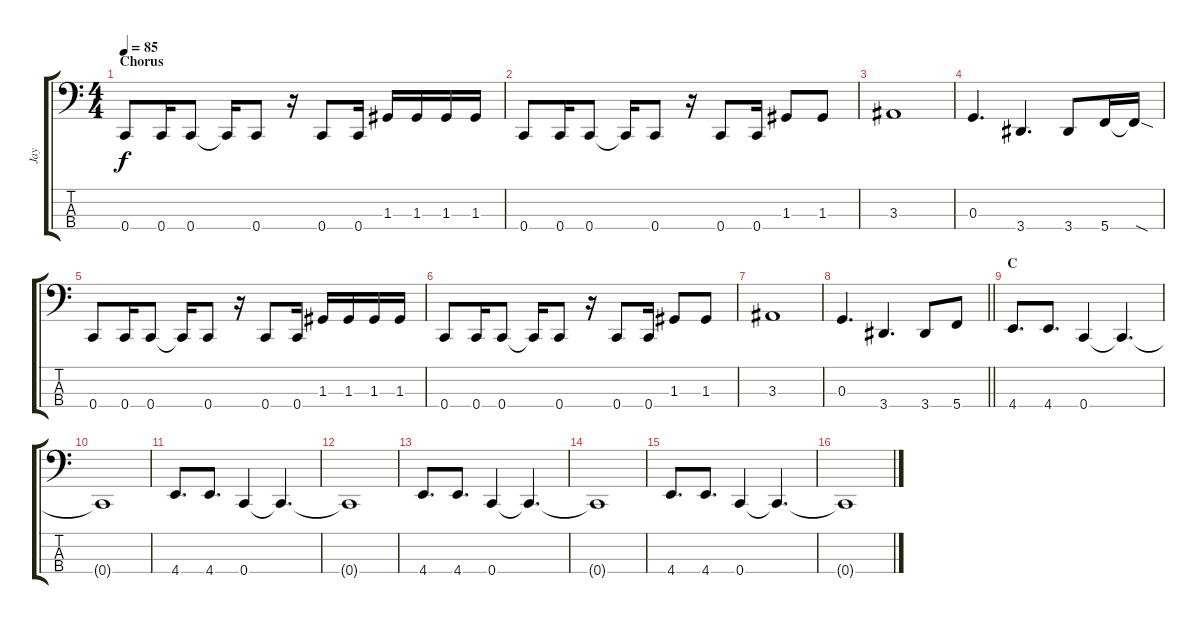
\track ("Jay" "Jay") {instrument electricbasspick}
\staff {score tabs}
\tuning (F2 C2 G1 C1) {hide}
\ts (4 4)
\section ("" "Chorus")
\tempo 85
\clef f4
\ks c
0.4.8{dy f} 0.4.16 0.4.8 0.4{t}.16 0.4.8 r.16 0.4.8 0.4.16 1.3.16 1.3.16 1.3.16 1.3.16 |
0.4.8 0.4.16 0.4.8 0.4{t}.16 0.4.8 r.16 0.4.8 0.4.16 1.3.8 1.3.8 |
3.3.1 |
0.3.4{d} 3.4.4{d} 3.4.8 5.4.16 5.4{sod t}.16 |
0.4.8 0.4.16 0.4.8 0.4{t}.16 0.4.8 r.16 0.4.8 0.4.16 1.3.16 1.3.16 1.3.16 1.3.16 |
0.4.8 0.4.16 0.4.8 0.4{t}.16 0.4.8 r.16 0.4.8 0.4.16 1.3.8 1.3.8 |
3.3.1 |
\barLineRight lightlight
0.3.4{d} 3.4.4{d} 3.4.8 5.4.8 |
\section ("" "C")
4.4.8{d} 4.4.8{d} 0.4.4 0.4{t}.4{d} |
0.4{t}.1 |
4.4.8{d} 4.4.8{d} 0.4.4 0.4{t}.4{d} |
0.4{t}.1 |
4.4.8{d} 4.4.8{d} 0.4.4 0.4{t}.4{d} |
0.4{t}.1 |
4.4.8{d} 4.4.8{d} 0.4.4 0.4{t}.4{d} |
0.4{t}.1
